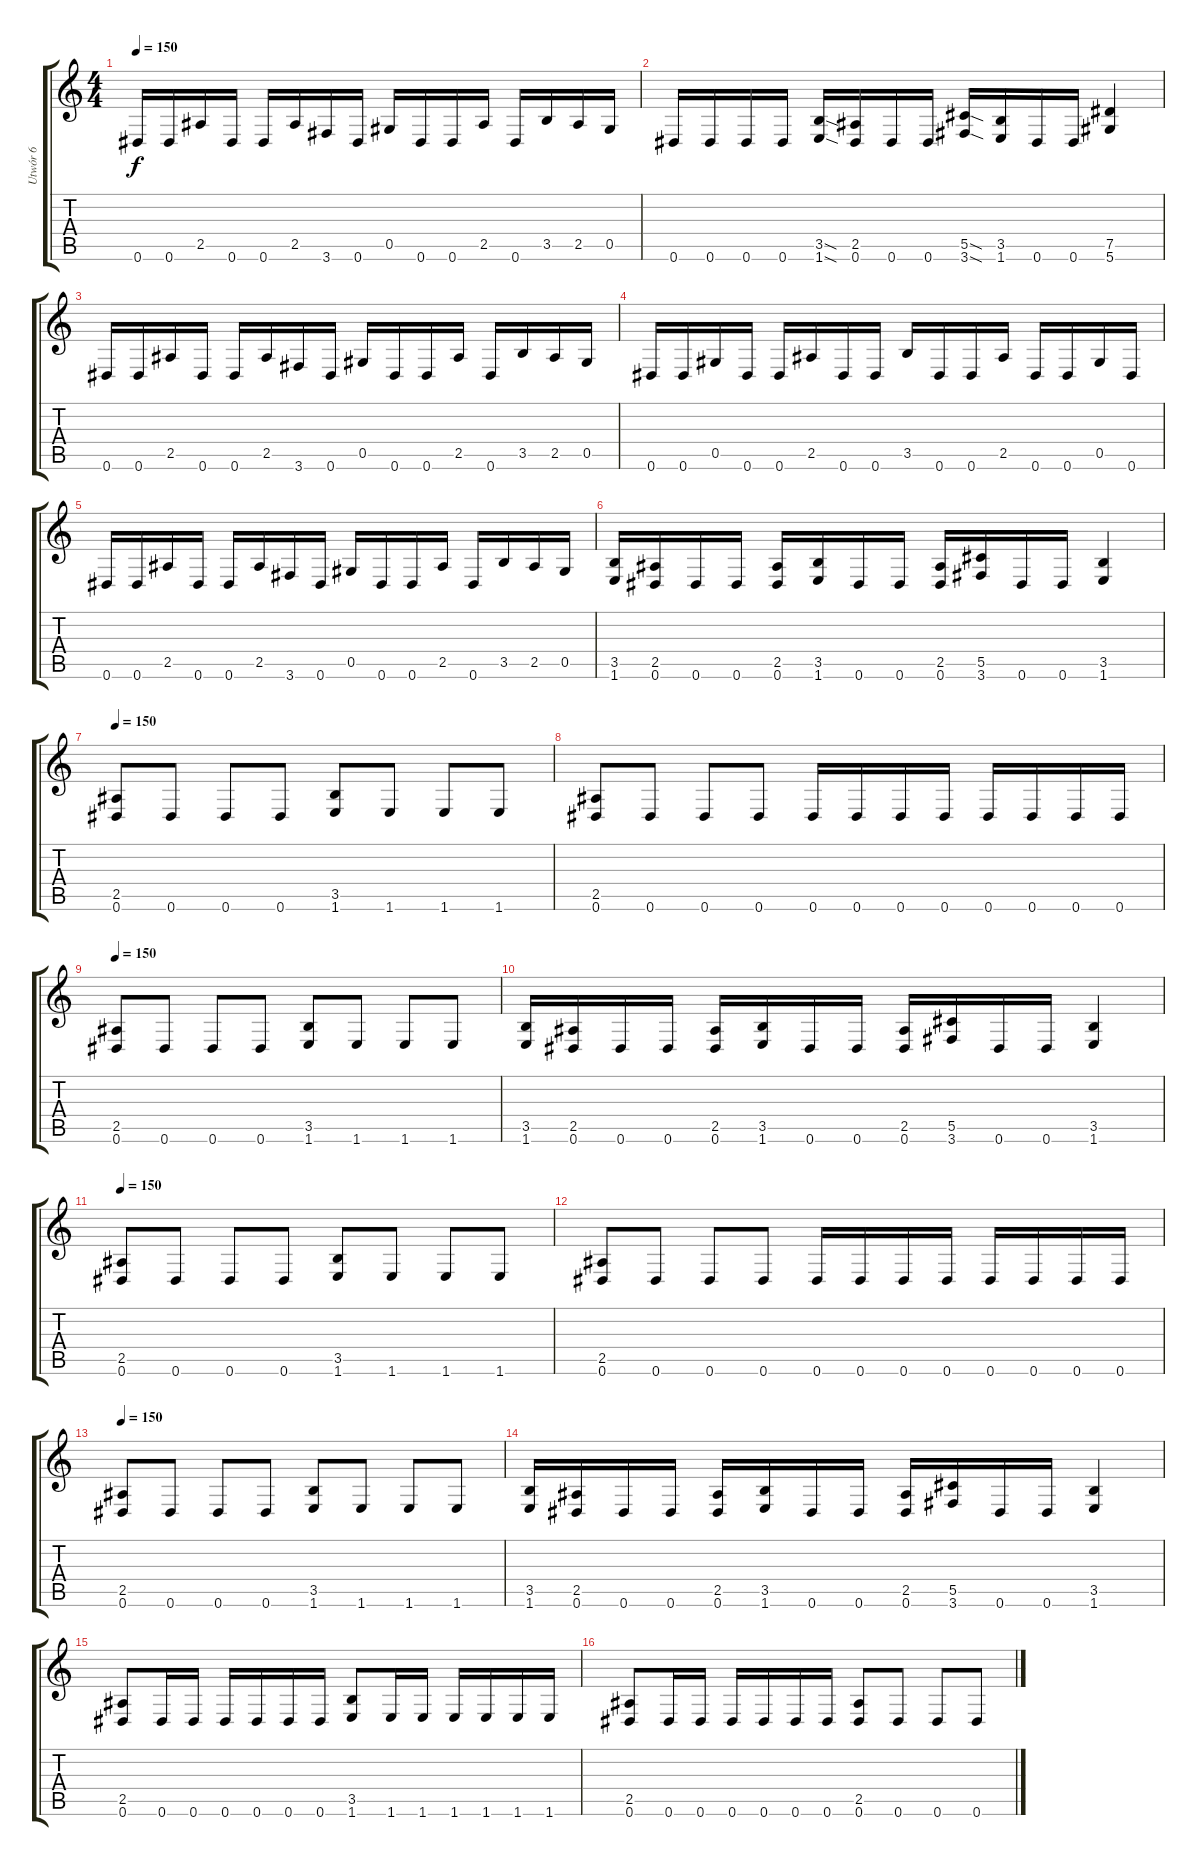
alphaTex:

\track ("Utwór 6" "Utwór 6") {instrument distortionguitar}
\staff {score tabs}
\tuning (Eb4 Bb3 Gb3 Db3 Ab2 Eb2) {hide}
\ts (4 4)
\tempo 150
\clef g2
\ks c
0.6.16{dy f} 0.6.16 2.5.16 0.6.16 0.6.16 2.5.16 3.6.16 0.6.16 0.5.16 0.6.16 0.6.16 2.5.16 0.6.16 3.5.16 2.5.16 0.5.16 |
0.6.16 0.6.16 0.6.16 0.6.16 (3.5{sod} 1.6{sod}).16 (2.5 0.6).16 0.6.16 0.6.16 (5.5{sod} 3.6{sod}).16 (3.5 1.6).16 0.6.16 0.6.16 (7.5 5.6).4 |
0.6.16 0.6.16 2.5.16 0.6.16 0.6.16 2.5.16 3.6.16 0.6.16 0.5.16 0.6.16 0.6.16 2.5.16 0.6.16 3.5.16 2.5.16 0.5.16 |
0.6.16 0.6.16 0.5.16 0.6.16 0.6.16 2.5.16 0.6.16 0.6.16 3.5.16 0.6.16 0.6.16 2.5.16 0.6.16 0.6.16 0.5.16 0.6.16 |
0.6.16 0.6.16 2.5.16 0.6.16 0.6.16 2.5.16 3.6.16 0.6.16 0.5.16 0.6.16 0.6.16 2.5.16 0.6.16 3.5.16 2.5.16 0.5.16 |
(3.5 1.6).16 (2.5 0.6).16 0.6.16 0.6.16 (2.5 0.6).16 (3.5 1.6).16 0.6.16 0.6.16 (2.5 0.6).16 (5.5 3.6).16 0.6.16 0.6.16 (3.5 1.6).4 |
\tempo 150
(2.5 0.6).8 0.6.8 0.6.8 0.6.8 (3.5 1.6).8 1.6.8 1.6.8 1.6.8 |
(2.5 0.6).8 0.6.8 0.6.8 0.6.8 0.6.16 0.6.16 0.6.16 0.6.16 0.6.16 0.6.16 0.6.16 0.6.16 |
\tempo 150
(2.5 0.6).8 0.6.8 0.6.8 0.6.8 (3.5 1.6).8 1.6.8 1.6.8 1.6.8 |
(3.5 1.6).16 (2.5 0.6).16 0.6.16 0.6.16 (2.5 0.6).16 (3.5 1.6).16 0.6.16 0.6.16 (2.5 0.6).16 (5.5 3.6).16 0.6.16 0.6.16 (3.5 1.6).4 |
\tempo 150
(2.5 0.6).8 0.6.8 0.6.8 0.6.8 (3.5 1.6).8 1.6.8 1.6.8 1.6.8 |
(2.5 0.6).8 0.6.8 0.6.8 0.6.8 0.6.16 0.6.16 0.6.16 0.6.16 0.6.16 0.6.16 0.6.16 0.6.16 |
\tempo 150
(2.5 0.6).8 0.6.8 0.6.8 0.6.8 (3.5 1.6).8 1.6.8 1.6.8 1.6.8 |
(3.5 1.6).16 (2.5 0.6).16 0.6.16 0.6.16 (2.5 0.6).16 (3.5 1.6).16 0.6.16 0.6.16 (2.5 0.6).16 (5.5 3.6).16 0.6.16 0.6.16 (3.5 1.6).4 |
(2.5 0.6).8 0.6.16 0.6.16 0.6.16 0.6.16 0.6.16 0.6.16 (3.5 1.6).8 1.6.16 1.6.16 1.6.16 1.6.16 1.6.16 1.6.16 |
(2.5 0.6).8 0.6.16 0.6.16 0.6.16 0.6.16 0.6.16 0.6.16 (2.5 0.6).8 0.6.8 0.6.8 0.6.8
